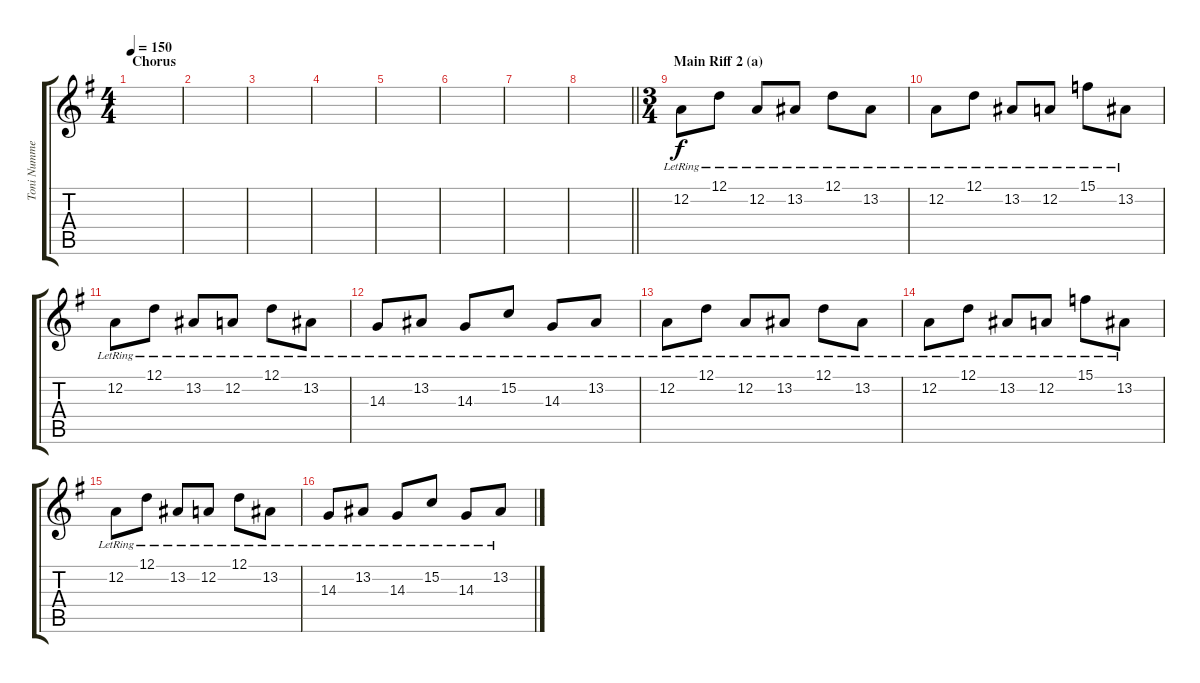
\track ("Toni Nummelin (keyboard)" "Toni Numme") {instrument pad1newage}
\staff {score tabs}
\tuning (D4 A3 F3 C3 G2 D2) {hide}
\ts (4 4)
\section ("" "Chorus")
\tempo 150
\clef g2
\ks eminor
|
|
|
|
|
|
|
\barLineRight lightlight
|
\ts (3 4)
\section ("" "Main Riff 2 (a)")
12.2{lr}.8 12.1{lr}.8 12.2{lr}.8 13.2{lr}.8 12.1{lr}.8 13.2{lr}.8 |
12.2{lr}.8 12.1{lr}.8 13.2{lr}.8 12.2{lr}.8 15.1{lr}.8 13.2{lr}.8 |
12.2{lr}.8 12.1{lr}.8 13.2{lr}.8 12.2{lr}.8 12.1{lr}.8 13.2{lr}.8 |
14.3{lr}.8 13.2{lr}.8 14.3{lr}.8 15.2{lr}.8 14.3{lr}.8 13.2{lr}.8 |
12.2{lr}.8 12.1{lr}.8 12.2{lr}.8 13.2{lr}.8 12.1{lr}.8 13.2{lr}.8 |
12.2{lr}.8 12.1{lr}.8 13.2{lr}.8 12.2{lr}.8 15.1{lr}.8 13.2{lr}.8 |
12.2{lr}.8 12.1{lr}.8 13.2{lr}.8 12.2{lr}.8 12.1{lr}.8 13.2{lr}.8 |
14.3{lr}.8 13.2{lr}.8 14.3{lr}.8 15.2{lr}.8 14.3{lr}.8 13.2{lr}.8
